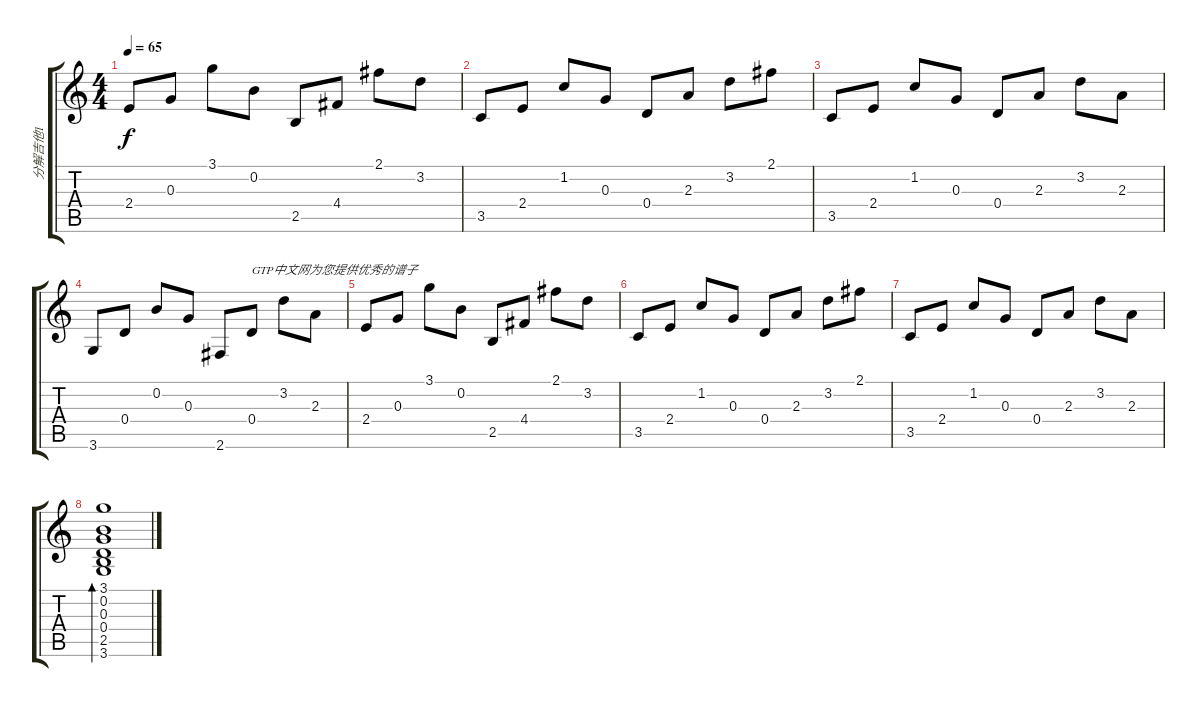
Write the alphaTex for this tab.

\track ("分解吉他1" "分解吉他1") {instrument acousticguitarsteel}
\staff {score tabs}
\tuning (E4 B3 G3 D3 A2 E2) {hide}
\ts (4 4)
\tempo 65
\clef g2
\ks c
2.4.8{dy f} 0.3.8 3.1.8 0.2.8 2.5.8 4.4.8 2.1.8 3.2.8 |
3.5.8 2.4.8 1.2.8 0.3.8 0.4.8 2.3.8 3.2.8 2.1.8 |
3.5.8 2.4.8 1.2.8 0.3.8 0.4.8 2.3.8 3.2.8 2.3.8 |
3.6.8 0.4.8 0.2.8 0.3.8 2.6.8 0.4.8{txt "GTP中文网为您提供优秀的谱子"} 3.2.8 2.3.8 |
2.4.8 0.3.8 3.1.8 0.2.8 2.5.8 4.4.8 2.1.8 3.2.8 |
3.5.8 2.4.8 1.2.8 0.3.8 0.4.8 2.3.8 3.2.8 2.1.8 |
3.5.8 2.4.8 1.2.8 0.3.8 0.4.8 2.3.8 3.2.8 2.3.8 |
(3.1 0.2 0.3 0.4 2.5 3.6).1{bd 30 txt " "}
